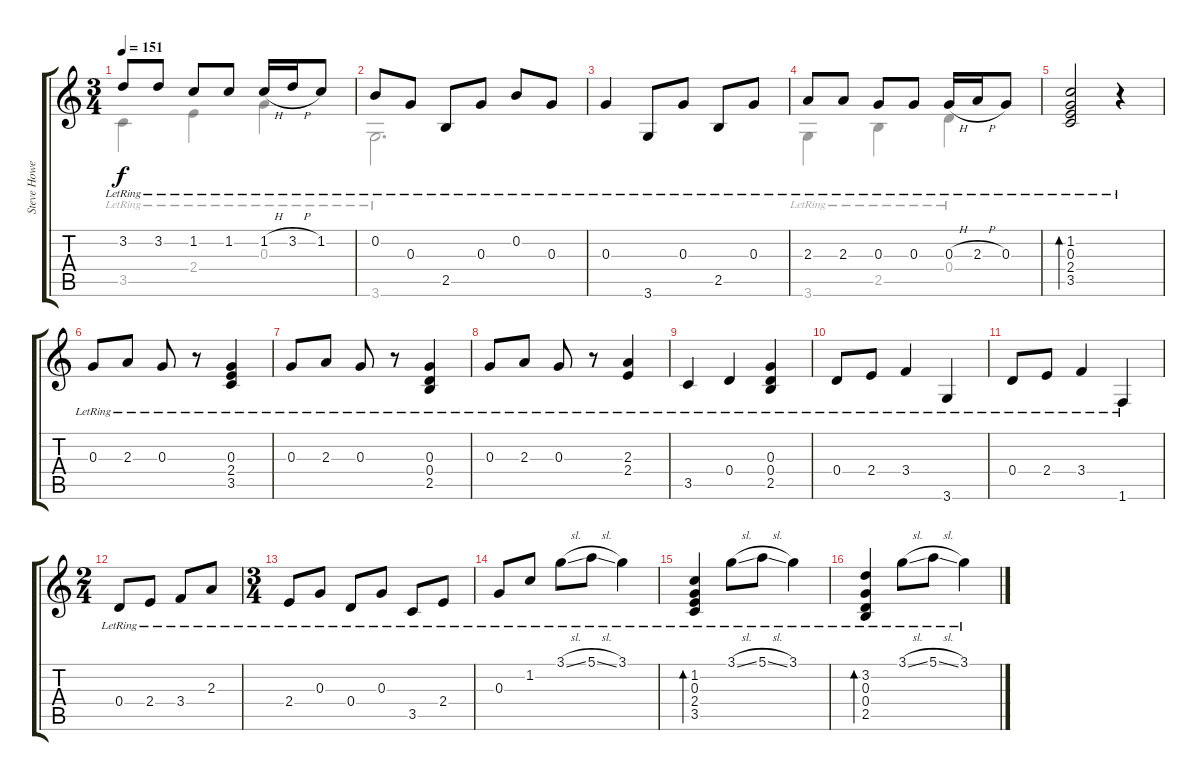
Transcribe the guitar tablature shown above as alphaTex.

\track ("Steve Howe" "Steve Howe") {instrument acousticguitarnylon}
\staff {score tabs}
\tuning (E4 B3 G3 D3 A2 E2) {hide}
\voice
\ts (3 4)
\tempo 151
\clef g2
\ks c
3.2{lr}.8{dy f} 3.2{lr}.8 1.2{lr}.8 1.2{lr}.8 1.2{h lr}.16 3.2{h lr}.16 1.2{lr}.8 |
0.2{lr}.8 0.3{lr}.8 2.5{lr}.8 0.3{lr}.8 0.2{lr}.8 0.3{lr}.8 |
0.3{lr}.4 3.6{lr}.8 0.3{lr}.8 2.5{lr}.8 0.3{lr}.8 |
2.3{lr}.8 2.3{lr}.8 0.3{lr}.8 0.3{lr}.8 0.3{h lr}.16 2.3{h lr}.16 0.3{lr}.8 |
(1.2{lr} 0.3{lr} 2.4{lr} 3.5{lr}).2{bd 30} r.4 |
0.3{lr}.8 2.3{lr}.8 0.3{lr}.8 r.8 (0.3{lr} 2.4{lr} 3.5{lr}).4 |
0.3{lr}.8 2.3{lr}.8 0.3{lr}.8 r.8 (0.3{lr} 0.4{lr} 2.5{lr}).4 |
0.3{lr}.8 2.3{lr}.8 0.3{lr}.8 r.8 (2.3{lr} 2.4{lr}).4 |
3.5{lr}.4 0.4{lr}.4 (0.3{lr} 0.4{lr} 2.5{lr}).4 |
0.4{lr}.8 2.4{lr}.8 3.4{lr}.4 3.6{lr}.4 |
0.4{lr}.8 2.4{lr}.8 3.4{lr}.4 1.6{lr}.4 |
\ts (2 4)
0.4{lr}.8 2.4{lr}.8 3.4{lr}.8 2.3{lr}.8 |
\ts (3 4)
2.4{lr}.8 0.3{lr}.8 0.4{lr}.8 0.3{lr}.8 3.5{lr}.8 2.4{lr}.8 |
0.3{lr}.8 1.2{lr}.8 3.1{sl lr}.8 5.1{sl lr}.8 3.1{lr}.4 |
(1.2{lr} 0.3{lr} 2.4{lr} 3.5{lr}).4{bd 30} 3.1{sl lr}.8 5.1{sl lr}.8 3.1{lr}.4 |
(3.2{lr} 0.3{lr} 0.4{lr} 2.5{lr}).4{bd 30} 3.1{sl lr}.8 5.1{sl lr}.8 3.1{lr}.4
\voice
\clef g2
\ottava regular
\simile none
\ks c
3.5{lr}.4{dy f} 2.4{lr}.4 0.3{lr}.4 |
3.6{lr}.2{d} |
|
3.6{lr}.4 2.5{lr}.4 0.4{lr}.4 |
|
|
|
|
|
|
|
|
|
|
|
